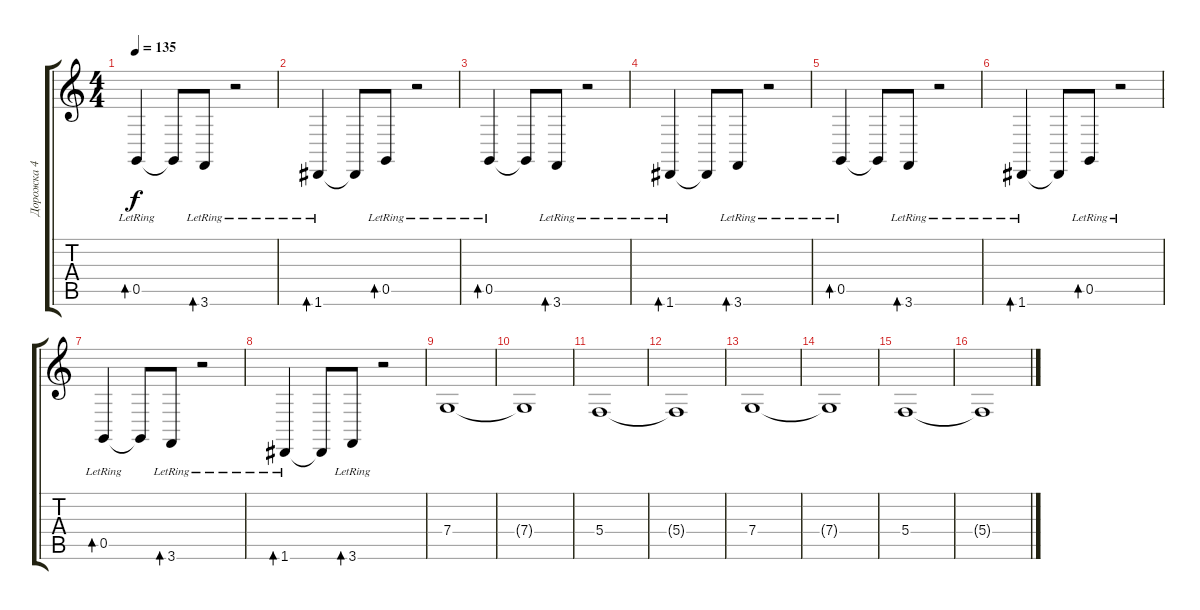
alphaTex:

\track ("Дорожка 4" "Дорожка 4") {instrument stringensemble2}
\staff {score tabs}
\tuning (D4 A3 F3 C3 G2 D2) {hide}
\ts (4 4)
\tempo 135
\clef g2
\ks c
0.5{lr}.4{bd 60 dy f} 0.5{t}.8 3.6{lr}.8{bd 60} r.2 |
1.6{lr}.4{bd 60} 1.6{t}.8 0.5{lr}.8{bd 60} r.2 |
0.5{lr}.4{bd 60} 0.5{t}.8 3.6{lr}.8{bd 60} r.2 |
1.6{lr}.4{bd 60} 1.6{t}.8 3.6{lr}.8{bd 60} r.2 |
0.5{lr}.4{bd 60} 0.5{t}.8 3.6{lr}.8{bd 60} r.2 |
1.6{lr}.4{bd 60} 1.6{t}.8 0.5{lr}.8{bd 60} r.2 |
0.5{lr}.4{bd 60} 0.5{t}.8 3.6{lr}.8{bd 60} r.2 |
1.6{lr}.4{bd 60} 1.6{t}.8 3.6{lr}.8{bd 60} r.2 |
7.4.1 |
7.4{t}.1 |
5.4.1 |
5.4{t}.1 |
7.4.1 |
7.4{t}.1 |
5.4.1 |
5.4{t}.1
